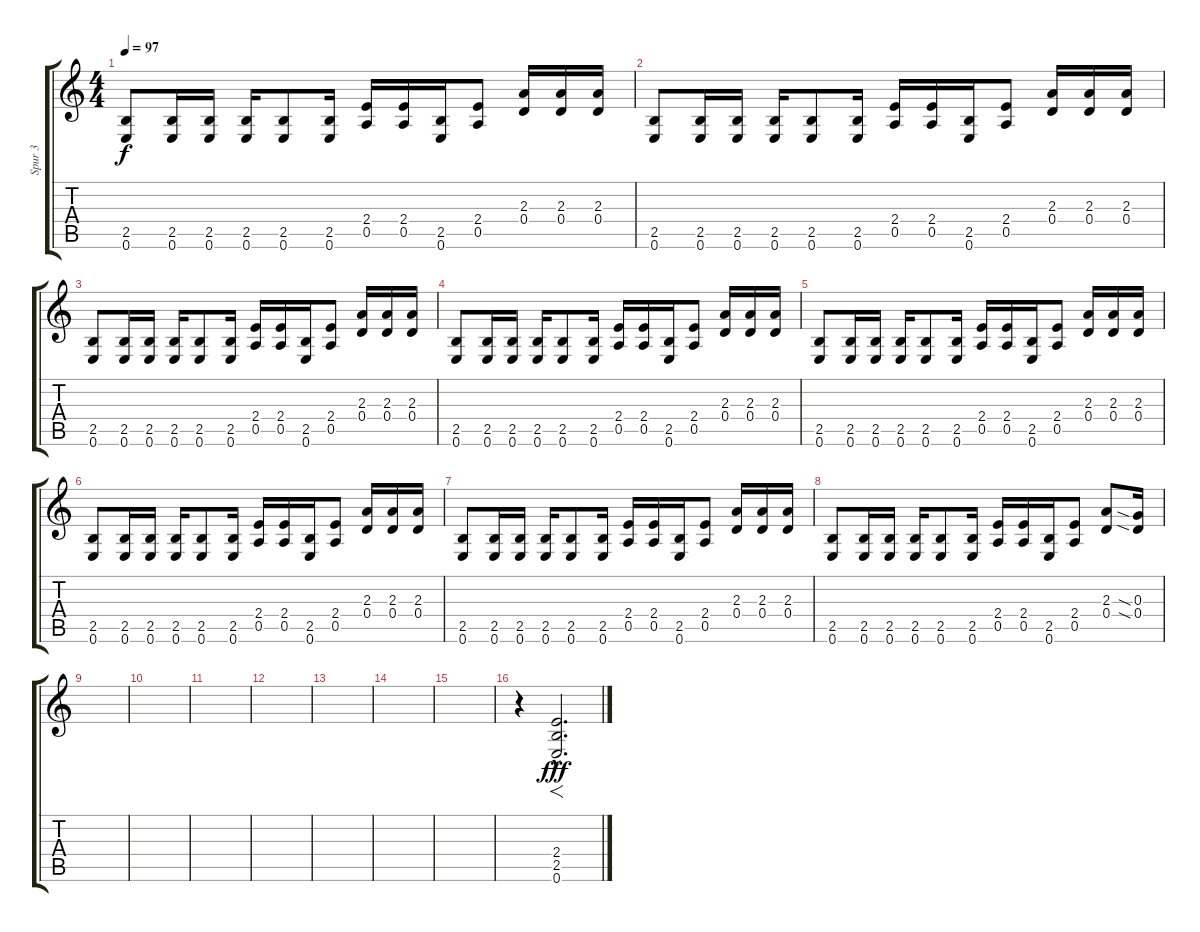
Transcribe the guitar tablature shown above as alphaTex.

\track ("Spur 3" "Spur 3") {instrument distortionguitar}
\staff {score tabs}
\tuning (E4 B3 G3 D3 A2 E2) {hide}
\ts (4 4)
\tempo 97
\clef g2
\ks c
(2.5 0.6).8{dy f} (2.5 0.6).16 (2.5 0.6).16 (2.5 0.6).16 (2.5 0.6).8 (2.5 0.6).16 (2.4 0.5).16 (2.4 0.5).16 (2.5 0.6).16 (2.4 0.5).8 (2.3 0.4).16 (2.3 0.4).16 (2.3 0.4).16 |
(2.5 0.6).8 (2.5 0.6).16 (2.5 0.6).16 (2.5 0.6).16 (2.5 0.6).8 (2.5 0.6).16 (2.4 0.5).16 (2.4 0.5).16 (2.5 0.6).16 (2.4 0.5).8 (2.3 0.4).16 (2.3 0.4).16 (2.3 0.4).16 |
(2.5 0.6).8 (2.5 0.6).16 (2.5 0.6).16 (2.5 0.6).16 (2.5 0.6).8 (2.5 0.6).16 (2.4 0.5).16 (2.4 0.5).16 (2.5 0.6).16 (2.4 0.5).8 (2.3 0.4).16 (2.3 0.4).16 (2.3 0.4).16 |
(2.5 0.6).8 (2.5 0.6).16 (2.5 0.6).16 (2.5 0.6).16 (2.5 0.6).8 (2.5 0.6).16 (2.4 0.5).16 (2.4 0.5).16 (2.5 0.6).16 (2.4 0.5).8 (2.3 0.4).16 (2.3 0.4).16 (2.3 0.4).16 |
(2.5 0.6).8 (2.5 0.6).16 (2.5 0.6).16 (2.5 0.6).16 (2.5 0.6).8 (2.5 0.6).16 (2.4 0.5).16 (2.4 0.5).16 (2.5 0.6).16 (2.4 0.5).8 (2.3 0.4).16 (2.3 0.4).16 (2.3 0.4).16 |
(2.5 0.6).8 (2.5 0.6).16 (2.5 0.6).16 (2.5 0.6).16 (2.5 0.6).8 (2.5 0.6).16 (2.4 0.5).16 (2.4 0.5).16 (2.5 0.6).16 (2.4 0.5).8 (2.3 0.4).16 (2.3 0.4).16 (2.3 0.4).16 |
(2.5 0.6).8 (2.5 0.6).16 (2.5 0.6).16 (2.5 0.6).16 (2.5 0.6).8 (2.5 0.6).16 (2.4 0.5).16 (2.4 0.5).16 (2.5 0.6).16 (2.4 0.5).8 (2.3 0.4).16 (2.3 0.4).16 (2.3 0.4).16 |
(2.5 0.6).8 (2.5 0.6).16 (2.5 0.6).16 (2.5 0.6).16 (2.5 0.6).8 (2.5 0.6).16 (2.4 0.5).16 (2.4 0.5).16 (2.5 0.6).16 (2.4 0.5).8 (2.3 0.4).8 (0.3{sia} 0.4{sia}).16 |
|
|
|
|
|
|
|
r.4 (2.4{hac} 2.5{hac} 0.6{hac}).2{f d dy fff}
